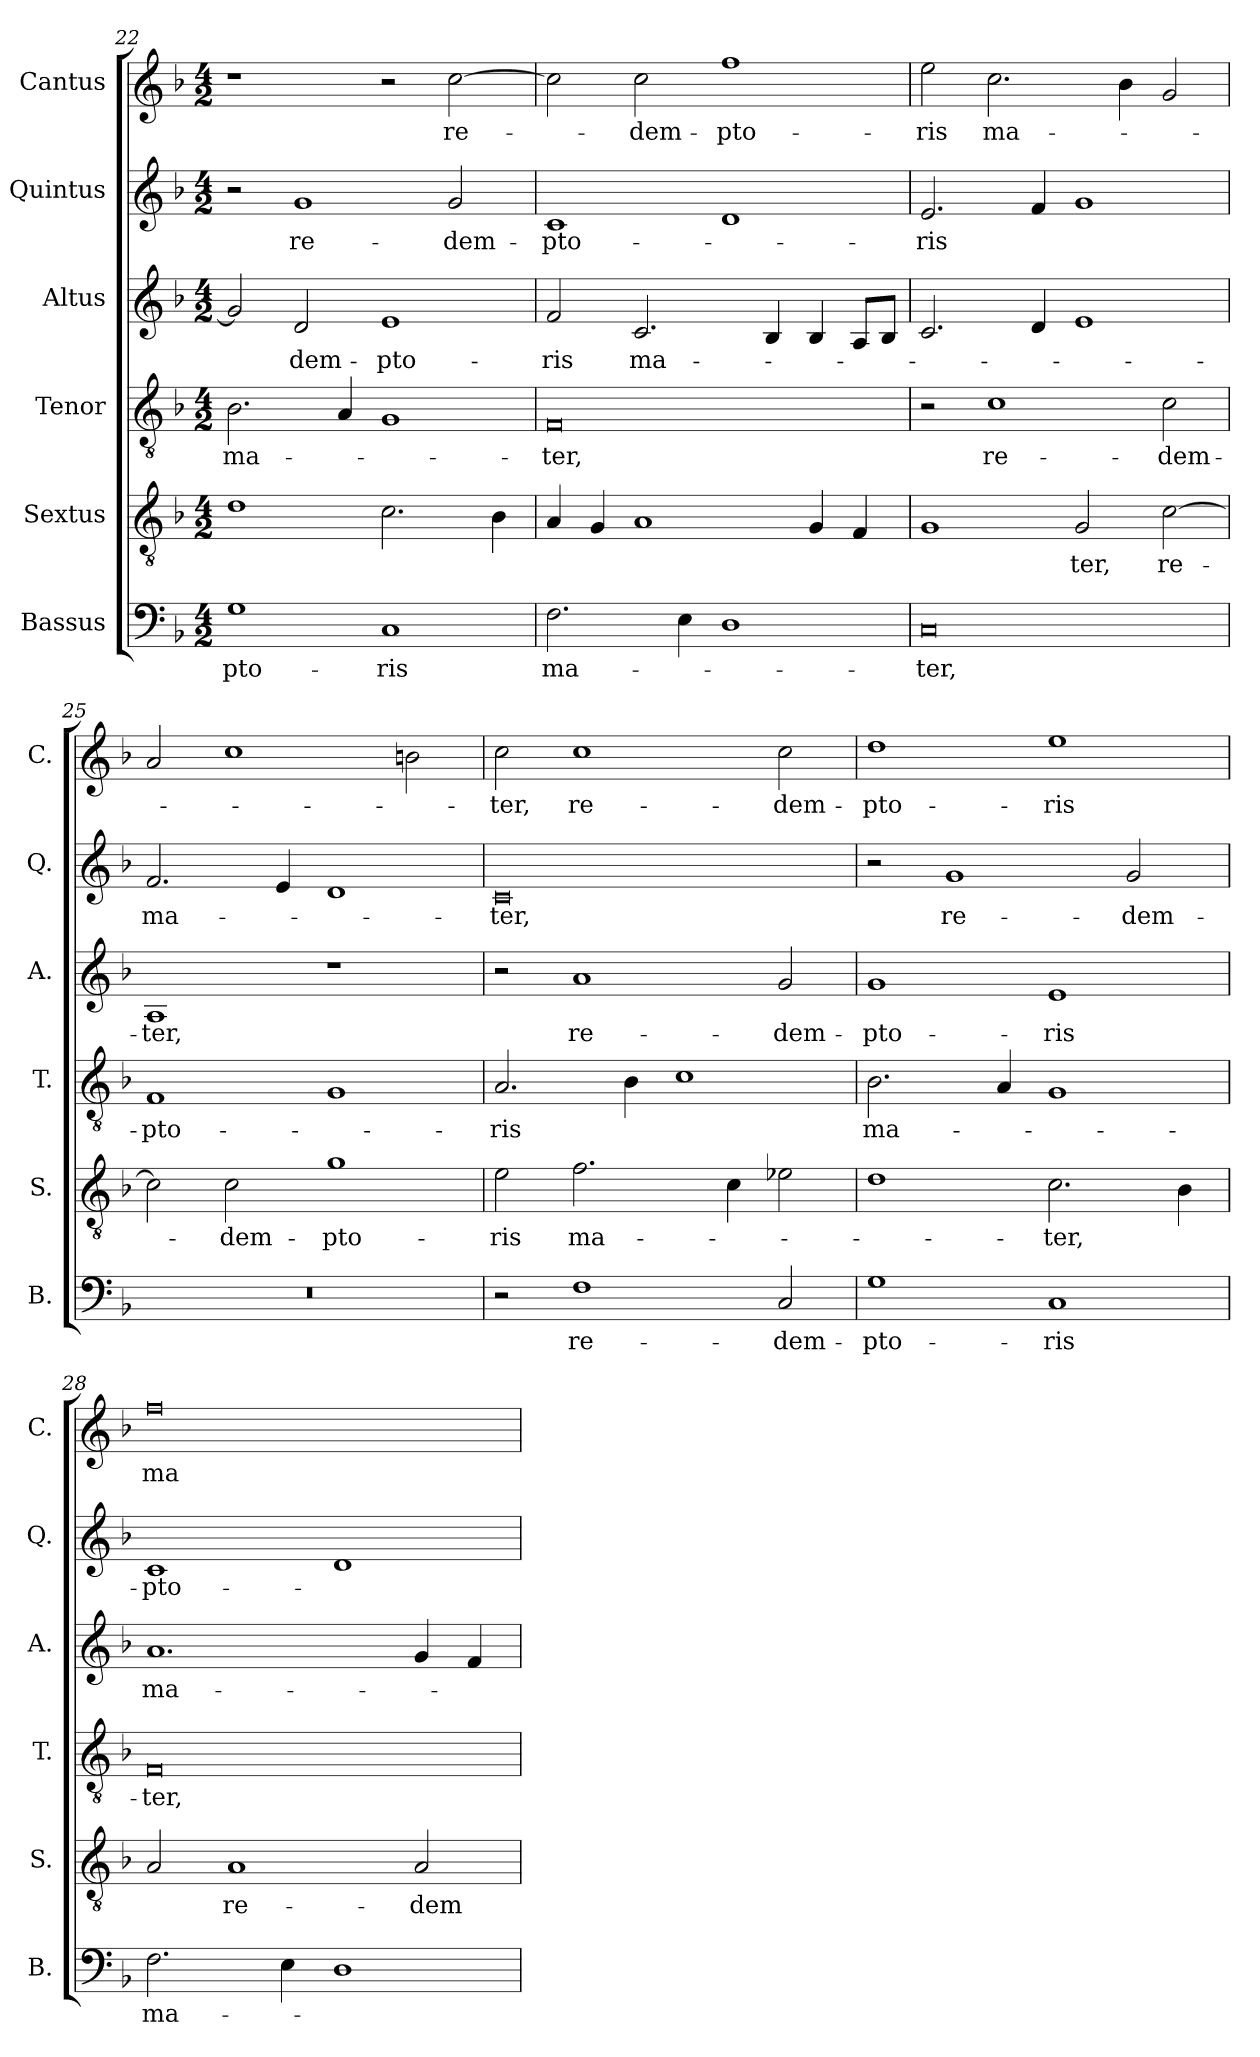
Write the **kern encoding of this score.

**kern	**text	**kern	**text	**kern	**text	**kern	**text	**kern	**text	**kern	**text
*part6	*part6	*part5	*part5	*part4	*part4	*part3	*part3	*part2	*part2	*part1	*part1
*staff6	*staff6	*staff5	*staff5	*staff4	*staff4	*staff3	*staff3	*staff2	*staff2	*staff1	*staff1
*I"Bassus	*	*I"Sextus	*	*I"Tenor	*	*I"Altus	*	*I"Quintus	*	*I"Cantus	*
*I'B.	*	*I'S.	*	*I'T.	*	*I'A.	*	*I'Q.	*	*I'C.	*
*clefF4	*	*clefGv2	*	*clefGv2	*	*clefG2	*	*clefG2	*	*clefG2	*
*k[b-]	*	*k[b-]	*	*k[b-]	*	*k[b-]	*	*k[b-]	*	*k[b-]	*
*M4/2	*	*M4/2	*	*M4/2	*	*M4/2	*	*M4/2	*	*M4/2	*
=22	=22	=22	=22	=22	=22	=22	=22	=22	=22	=22	=22
!	!LO:LY:b	!	!	!	!LO:LY:b	!	!	!	!	!	!
1G	-pto-	1d	.	2.B-\	ma-	2g/]	.	2r	.	1r	.
!	!	!	!	!	!	!	!LO:LY:b	!	!LO:LY:b	!	!
.	.	.	.	.	.	2d/	-dem-	1g	re-	.	.
.	.	.	.	4A/	.	.	.	.	.	.	.
!	!LO:LY:b	!	!	!	!	!	!LO:LY:b	!	!	!	!
1C	-ris	2.c\	.	1G	.	1e	-pto-	.	.	2r	.
!	!	!	!	!	!	!	!	!	!LO:LY:b	!	!LO:LY:b
.	.	.	.	.	.	.	.	2g/	-dem-	[2cc\	re-
.	.	4B-\	.	.	.	.	.	.	.	.	.
=23	=23	=23	=23	=23	=23	=23	=23	=23	=23	=23	=23
!	!LO:LY:b	!	!	!	!LO:LY:b	!	!LO:LY:b	!	!LO:LY:b	!	!
2.F\	ma-	4A/	.	0F	-ter,	2f/	-ris	1c	-pto-	2cc\]	.
.	.	4G/	.	.	.	.	.	.	.	.	.
!	!	!	!	!	!	!	!LO:LY:b	!	!	!	!LO:LY:b
.	.	1A	.	.	.	2.c/	ma-	.	.	2cc\	-dem-
4E\	.	.	.	.	.	.	.	.	.	.	.
!	!	!	!	!	!	!	!	!	!	!	!LO:LY:b
1D	.	.	.	.	.	.	.	1d	.	1ff	-pto-
.	.	.	.	.	.	4B-/	.	.	.	.	.
.	.	4G/	.	.	.	4B-/	.	.	.	.	.
.	.	4F/	.	.	.	8A/L	.	.	.	.	.
.	.	.	.	.	.	8B-/J	.	.	.	.	.
!!LO:PB:g=z
=24	=24	=24	=24	=24	=24	=24	=24	=24	=24	=24	=24
!	!LO:LY:b	!	!	!	!	!	!	!	!LO:LY:b	!	!LO:LY:b
0C	-ter,	1G	.	2r	.	2.c/	.	2.e/	-ris	2ee\	-ris
!	!	!	!	!	!LO:LY:b	!	!	!	!	!	!LO:LY:b
.	.	.	.	1c	re-	.	.	.	.	2.cc\	ma-
.	.	.	.	.	.	4d/	.	4f/	.	.	.
!	!	!	!LO:LY:b	!	!	!	!	!	!	!	!
.	.	2G/	-ter,	.	.	1e	.	1g	.	.	.
.	.	.	.	.	.	.	.	.	.	4b-\	.
!	!	!	!LO:LY:b	!	!LO:LY:b	!	!	!	!	!	!
.	.	[2c\	re-	2c\	-dem-	.	.	.	.	2g/	.
=25	=25	=25	=25	=25	=25	=25	=25	=25	=25	=25	=25
!	!	!	!	!	!LO:LY:b	!	!LO:LY:b	!	!LO:LY:b	!	!
0r	.	2c\]	.	1F	-pto-	1A	-ter,	2.f/	ma-	2a/	.
!	!	!	!LO:LY:b	!	!	!	!	!	!	!	!
.	.	2c\	-dem-	.	.	.	.	.	.	1cc	.
.	.	.	.	.	.	.	.	4e/	.	.	.
!	!	!	!LO:LY:b	!	!	!	!	!	!	!	!
.	.	1g	-pto-	1G	.	1r	.	1d	.	.	.
.	.	.	.	.	.	.	.	.	.	2bn\	.
=26	=26	=26	=26	=26	=26	=26	=26	=26	=26	=26	=26
!	!	!	!LO:LY:b	!	!LO:LY:b	!	!	!	!LO:LY:b	!	!LO:LY:b
2r	.	2e\	-ris	2.A/	-ris	2r	.	0c	-ter,	2cc\	-ter,
!	!LO:LY:b	!	!LO:LY:b	!	!	!	!LO:LY:b	!	!	!	!LO:LY:b
1F	re-	2.f\	ma-	.	.	1a	re-	.	.	1cc	re-
.	.	.	.	4B-\	.	.	.	.	.	.	.
.	.	.	.	1c	.	.	.	.	.	.	.
.	.	4c\	.	.	.	.	.	.	.	.	.
!	!LO:LY:b	!	!	!	!	!	!LO:LY:b	!	!	!	!LO:LY:b
2C/	-dem-	2e-X\	.	.	.	2g/	-dem-	.	.	2cc\	-dem-
=27	=27	=27	=27	=27	=27	=27	=27	=27	=27	=27	=27
!	!LO:LY:b	!	!	!	!LO:LY:b	!	!LO:LY:b	!	!	!	!LO:LY:b
1G	-pto-	1d	.	2.B-\	ma-	1g	-pto-	2r	.	1dd	-pto-
!	!	!	!	!	!	!	!	!	!LO:LY:b	!	!
.	.	.	.	.	.	.	.	1g	re-	.	.
.	.	.	.	4A/	.	.	.	.	.	.	.
!	!LO:LY:b	!	!LO:LY:b	!	!	!	!LO:LY:b	!	!	!	!LO:LY:b
1C	-ris	2.c\	-ter,	1G	.	1e	-ris	.	.	1ee	-ris
!	!	!	!	!	!	!	!	!	!LO:LY:b	!	!
.	.	.	.	.	.	.	.	2g/	-dem-	.	.
.	.	4B-\	.	.	.	.	.	.	.	.	.
=28	=28	=28	=28	=28	=28	=28	=28	=28	=28	=28	=28
!	!LO:LY:b	!	!	!	!LO:LY:b	!	!LO:LY:b	!	!LO:LY:b	!	!LO:LY:b
2.F\	ma-	2A/	.	0F	-ter,	1.a	ma-	1c	-pto-	0ff	ma-
!	!	!	!LO:LY:b	!	!	!	!	!	!	!	!
.	.	1A	re-	.	.	.	.	.	.	.	.
4E\	.	.	.	.	.	.	.	.	.	.	.
1D	.	.	.	.	.	.	.	1d	.	.	.
!	!	!	!LO:LY:b	!	!	!	!	!	!	!	!
.	.	2A/	-dem-	.	.	4g/	.	.	.	.	.
.	.	.	.	.	.	4f/	.	.	.	.	.
=	=	=	=	=	=	=	=	=	=	=	=
*-	*-	*-	*-	*-	*-	*-	*-	*-	*-	*-	*-
